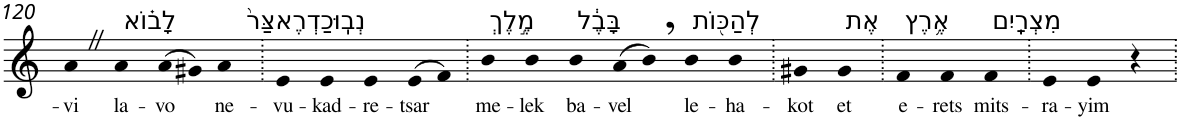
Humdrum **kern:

**kern	**text
*part1	*part1
*staff1	*staff1
*I"Piano	*
*I'Pno	*
!!LO:PB:g=z
*clefG2	*
*k[]	*
=120	=120
!	!LO:LY:b
4aZ	-vi
!LO:TX:a:t=לָב֗וֹא	!
!	!LO:LY:b
4a	la-
!	!LO:LY:b
(>8a	-vo
8g#X)	.
!LO:TX:a:t=נְבֽוּכַדְרֶאצַּר֙	!
!	!LO:LY:b
4a	ne-
=121.	=121.
!	!LO:LY:b
4e	-vu-
!	!LO:LY:b
4e	-kad-
!	!LO:LY:b
4e	-re-
!	!LO:LY:b
(>8e	-tsar
8f)	.
=122.	=122.
!LO:TX:a:t=מֶ֣לֶךְ	!
!	!LO:LY:b
4b	me-
!	!LO:LY:b
4b	-lek
!LO:TX:a:t=בָּבֶ֔ל	!
!	!LO:LY:b
4b	ba-
!	!LO:LY:b
(>8a	-vel
8b,)	.
!LO:TX:a:t=לְהַכּ֖וֹת	!
!	!LO:LY:b
4b	le-
!	!LO:LY:b
4b	-ha-
=123.	=123.
!	!LO:LY:b
4g#X	-kot
!LO:TX:a:t=אֶת	!
!	!LO:LY:b
4g#	et
=124.	=124.
!LO:TX:a:t=אֶ֥רֶץ	!
!	!LO:LY:b
4f	e-
!	!LO:LY:b
4f	-rets
!LO:TX:a:t=מִצְרָֽיִם	!
!	!LO:LY:b
4f	mits-
=125.	=125.
!	!LO:LY:b
4e	-ra-
!	!LO:LY:b
4e	-yim
4r	.
=.	=.
*-	*-
